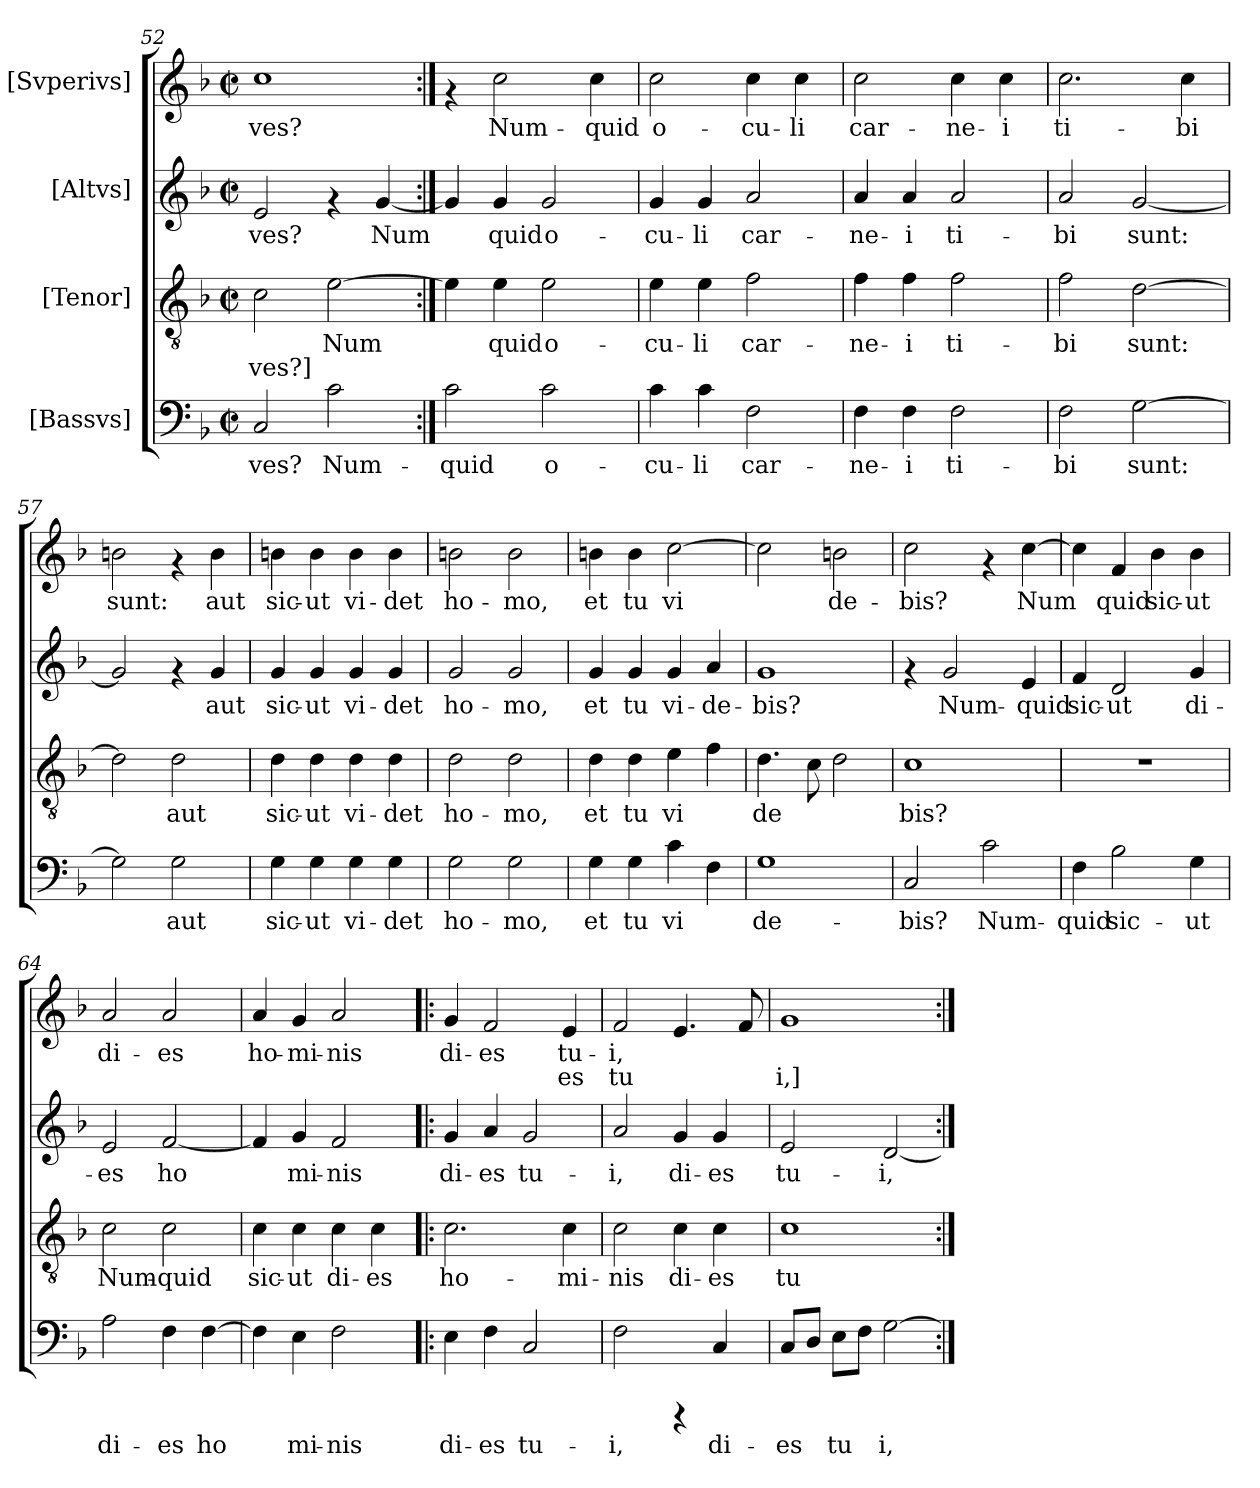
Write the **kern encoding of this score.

**kern	**text	**kern	**text	**text	**kern	**text	**kern	**text	**text
*part4	*part4	*part3	*part3	*part3	*part2	*part2	*part1	*part1	*part1
*staff4	*staff4	*staff3	*staff3	*staff3	*staff2	*staff2	*staff1	*staff1	*staff1
*I"[Bassvs]	*	*I"[Tenor]	*	*	*I"[Altvs]	*	*I"[Svperivs]	*	*
*clefF4	*	*clefGv2	*	*	*clefG2	*	*clefG2	*	*
*k[b-]	*	*k[b-]	*	*	*k[b-]	*	*k[b-]	*	*
*F:	*	*F:	*	*	*F:	*	*F:	*	*
*M2/2	*	*M2/2	*	*	*M2/2	*	*M2/2	*	*
*met(c|)	*	*met(c|)	*	*	*met(c|)	*	*met(c|)	*	*
=52	=52	=52	=52	=52	=52	=52	=52	=52	=52
!	!LO:LY:b:cj	!	!LO:LY:b:cj	!LO:LY:b:cj	!	!LO:LY:b:cj	!	!LO:LY:b:cj	!
2C/	-ves?	2c\	-	ves?]	2e/	-ves?	1cc	-ves?	.
!	!LO:LY:b:cj	!	!LO:LY:b:cj	!LO:LY:b:cj	!	!	!	!	!
2c\	Num-	[<2e\	Num-	-	4rf	.	.	.	.
!	!	!	!	!	!	!LO:LY:b:cj	!	!	!
.	.	.	.	.	[<4g/	Num-	.	.	.
!!LO:PB:g=z
=53:|!	=53:|!	=53:|!	=53:|!	=53:|!	=53:|!	=53:|!	=53:|!	=53:|!	=53:|!
!	!LO:LY:b:cj	!	!LO:LY:b:cj	!	!	!LO:LY:b:cj	!	!	!
2c\	-quid	4e\]	-	.	4g/]	--	4rf	.	.
!	!	!	!LO:LY:b:cj	!	!	!LO:LY:b:cj	!	!LO:LY:b:cj	!
.	.	4e\	-quid	.	4g/	-quid	2cc\	Num-	.
!	!LO:LY:b:cj	!	!LO:LY:b:cj	!	!	!LO:LY:b:cj	!	!	!
2c\	o-	2e\	o-	.	2g/	o-	.	.	.
!	!	!	!	!	!	!	!	!LO:LY:b:cj	!
.	.	.	.	.	.	.	4cc\	-quid	.
=54	=54	=54	=54	=54	=54	=54	=54	=54	=54
!	!LO:LY:b:cj	!	!LO:LY:b:cj	!	!	!LO:LY:b:cj	!	!LO:LY:b:cj	!
4c\	-cu-	4e\	-cu-	.	4g/	-cu-	2cc\	o-	.
!	!LO:LY:b:cj	!	!LO:LY:b:cj	!	!	!LO:LY:b:cj	!	!	!
4c\	-li	4e\	-li	.	4g/	-li	.	.	.
!	!LO:LY:b:cj	!	!LO:LY:b:cj	!	!	!LO:LY:b:cj	!	!LO:LY:b:cj	!
2F\	car-	2f\	car-	.	2a/	car-	4cc\	-cu-	.
!	!	!	!	!	!	!	!	!LO:LY:b:cj	!
.	.	.	.	.	.	.	4cc\	-li	.
=55	=55	=55	=55	=55	=55	=55	=55	=55	=55
!	!LO:LY:b:cj	!	!LO:LY:b:cj	!	!	!LO:LY:b:cj	!	!LO:LY:b:cj	!
4F\	-ne-	4f\	-ne-	.	4a/	-ne-	2cc\	car-	.
!	!LO:LY:b:cj	!	!LO:LY:b:cj	!	!	!LO:LY:b:cj	!	!	!
4F\	-i	4f\	-i	.	4a/	-i	.	.	.
!	!LO:LY:b:cj	!	!LO:LY:b:cj	!	!	!LO:LY:b:cj	!	!LO:LY:b:cj	!
2F\	ti-	2f\	ti-	.	2a/	ti-	4cc\	-ne-	.
!	!	!	!	!	!	!	!	!LO:LY:b:cj	!
.	.	.	.	.	.	.	4cc\	-i	.
=56	=56	=56	=56	=56	=56	=56	=56	=56	=56
!	!LO:LY:b:cj	!	!LO:LY:b:cj	!	!	!LO:LY:b:cj	!	!LO:LY:b:cj	!
2F\	-bi	2f\	-bi	.	2a/	-bi	2.cc\	ti-	.
!	!LO:LY:b:cj	!	!LO:LY:b:cj	!	!	!LO:LY:b:cj	!	!	!
[>2G\	sunt:	[>2d\	sunt:	.	[<2g/	sunt:	.	.	.
!	!	!	!	!	!	!	!	!LO:LY:b:cj	!
.	.	.	.	.	.	.	4cc\	-bi	.
=57	=57	=57	=57	=57	=57	=57	=57	=57	=57
!	!LO:LY:b:cj	!	!LO:LY:b:cj	!	!	!LO:LY:b:cj	!	!LO:LY:b:cj	!
2G\]	.	2d\]	.	.	2g/]	.	2b\	sunt:	.
!	!LO:LY:b:cj	!	!LO:LY:b:cj	!	!	!	!	!	!
2G\	aut	2d\	aut	.	4rf	.	4rf	.	.
!	!	!	!	!	!	!LO:LY:b:cj	!	!LO:LY:b:cj	!
.	.	.	.	.	4g/	aut	4b\	aut	.
=58	=58	=58	=58	=58	=58	=58	=58	=58	=58
!	!LO:LY:b:cj	!	!LO:LY:b:cj	!	!	!LO:LY:b:cj	!	!LO:LY:b:cj	!
4G\	sic-	4d\	sic-	.	4g/	sic-	4b\	sic-	.
!	!LO:LY:b:cj	!	!LO:LY:b:cj	!	!	!LO:LY:b:cj	!	!LO:LY:b:cj	!
4G\	-ut	4d\	-ut	.	4g/	-ut	4b\	-ut	.
!	!LO:LY:b:cj	!	!LO:LY:b:cj	!	!	!LO:LY:b:cj	!	!LO:LY:b:cj	!
4G\	vi-	4d\	vi-	.	4g/	vi-	4b\	vi-	.
!	!LO:LY:b:cj	!	!LO:LY:b:cj	!	!	!LO:LY:b:cj	!	!LO:LY:b:cj	!
4G\	-det	4d\	-det	.	4g/	-det	4b\	-det	.
=59	=59	=59	=59	=59	=59	=59	=59	=59	=59
!	!LO:LY:b:cj	!	!LO:LY:b:cj	!	!	!LO:LY:b:cj	!	!LO:LY:b:cj	!
2G\	ho-	2d\	ho-	.	2g/	ho-	2b\	ho-	.
!	!LO:LY:b:cj	!	!LO:LY:b:cj	!	!	!LO:LY:b:cj	!	!LO:LY:b:cj	!
2G\	-mo,	2d\	-mo,	.	2g/	-mo,	2b\	-mo,	.
!!LO:PB:g=z
=60	=60	=60	=60	=60	=60	=60	=60	=60	=60
!	!LO:LY:b:cj	!	!LO:LY:b:cj	!	!	!LO:LY:b:cj	!	!LO:LY:b:cj	!
4G\	et	4d\	et	.	4g/	et	4b\	et	.
!	!LO:LY:b:cj	!	!LO:LY:b:cj	!	!	!LO:LY:b:cj	!	!LO:LY:b:cj	!
4G\	tu	4d\	tu	.	4g/	tu	4b\	tu	.
!	!LO:LY:b:cj	!	!LO:LY:b:cj	!	!	!LO:LY:b:cj	!	!LO:LY:b:cj	!
4c\	vi-	4e\	vi-	.	4g/	vi-	[>2cc\	vi-	.
!	!LO:LY:b:cj	!	!LO:LY:b:cj	!	!	!LO:LY:b:cj	!	!	!
4F\	--	4f\	--	.	4a/	-de-	.	.	.
=61	=61	=61	=61	=61	=61	=61	=61	=61	=61
!	!LO:LY:b:cj	!	!LO:LY:b:cj	!	!	!LO:LY:b:cj	!	!LO:LY:b:cj	!
1G	-de-	4.d\	-de-	.	1g	-bis?	2cc\]	--	.
!	!	!	!LO:LY:b:cj	!	!	!	!	!	!
.	.	8c\	--	.	.	.	.	.	.
!	!	!	!LO:LY:b:cj	!	!	!	!	!LO:LY:b:cj	!
.	.	2d\	--	.	.	.	2b\	-de-	.
=62	=62	=62	=62	=62	=62	=62	=62	=62	=62
!	!LO:LY:b:cj	!	!LO:LY:b:cj	!	!	!	!	!LO:LY:b:cj	!
2C/	-bis?	1c	-bis?	.	4rf	.	2cc\	-bis?	.
!	!	!	!	!	!	!LO:LY:b:cj	!	!	!
.	.	.	.	.	2g/	Num-	.	.	.
!	!LO:LY:b:cj	!	!	!	!	!	!	!	!
2c\	Num-	.	.	.	.	.	4rf	.	.
!	!	!	!	!	!	!LO:LY:b:cj	!	!LO:LY:b:cj	!
.	.	.	.	.	4e/	-quid	[>4cc\	Num-	.
=63	=63	=63	=63	=63	=63	=63	=63	=63	=63
!	!LO:LY:b:cj	!	!	!	!	!LO:LY:b:cj	!	!LO:LY:b:cj	!
4F\	-quid	1r	.	.	4f/	sic-	4cc\]	--	.
!	!LO:LY:b:cj	!	!	!	!	!LO:LY:b:cj	!	!LO:LY:b:cj	!
2B-\	sic-	.	.	.	2d/	-ut	4f/	-quid	.
!	!	!	!	!	!	!	!	!LO:LY:b:cj	!
.	.	.	.	.	.	.	4b-\	sic-	.
!	!LO:LY:b:cj	!	!	!	!	!LO:LY:b:cj	!	!LO:LY:b:cj	!
4G\	-ut	.	.	.	4g/	di-	4b-\	-ut	.
=64	=64	=64	=64	=64	=64	=64	=64	=64	=64
!	!LO:LY:b:cj	!	!LO:LY:b:cj	!	!	!LO:LY:b:cj	!	!LO:LY:b:cj	!
2A\	di-	2c\	Num-	.	2e/	-es	2a/	di-	.
!	!LO:LY:b:cj	!	!LO:LY:b:cj	!	!	!LO:LY:b:cj	!	!LO:LY:b:cj	!
4F\	-es	2c\	-quid	.	[<2f/	ho-	2a/	-es	.
!	!LO:LY:b:cj	!	!	!	!	!	!	!	!
[>4F\	ho-	.	.	.	.	.	.	.	.
=65	=65	=65	=65	=65	=65	=65	=65	=65	=65
!	!LO:LY:b:cj	!	!LO:LY:b:cj	!	!	!LO:LY:b:cj	!	!LO:LY:b:cj	!
4F\]	--	4c\	sic-	.	4f/]	--	4a/	ho-	.
!	!LO:LY:b:cj	!	!LO:LY:b:cj	!	!	!LO:LY:b:cj	!	!LO:LY:b:cj	!
4E\	-mi-	4c\	-ut	.	4g/	-mi-	4g/	-mi-	.
!	!LO:LY:b:cj	!	!LO:LY:b:cj	!	!	!LO:LY:b:cj	!	!LO:LY:b:cj	!
2F\	-nis	4c\	di-	.	2f/	-nis	2a/	-nis	.
!	!	!	!LO:LY:b:cj	!	!	!	!	!	!
.	.	4c\	-es	.	.	.	.	.	.
!!LO:LB:g=z
=66!|:	=66!|:	=66!|:	=66!|:	=66!|:	=66!|:	=66!|:	=66!|:	=66!|:	=66!|:
!	!LO:LY:b:cj	!	!LO:LY:b:cj	!	!	!LO:LY:b:cj	!	!LO:LY:b:cj	!LO:LY:b:cj
4E\	di-	2.c\	ho-	.	4g/	di-	4g/	di-	-
!	!LO:LY:b:cj	!	!	!	!	!LO:LY:b:cj	!	!LO:LY:b:cj	!LO:LY:b:cj
4F\	-es	.	.	.	4a/	-es	2f/	es	-
!	!LO:LY:b:cj	!	!	!	!	!LO:LY:b:cj	!	!	!
2C/	tu-	.	.	.	2g/	tu-	.	.	.
!	!	!	!LO:LY:b:cj	!	!	!	!	!LO:LY:b:cj	!LO:LY:b:cj
.	.	4c\	-mi-	.	.	.	4e/	-tu-	-es
=67	=67	=67	=67	=67	=67	=67	=67	=67	=67
!	!LO:LY:b:cj	!	!LO:LY:b:cj	!	!	!LO:LY:b:cj	!	!LO:LY:b:cj	!LO:LY:b:cj
2F\	-i,	2c\	-nis	.	2a/	-i,	2f/	i,	tu-
!	!	!	!LO:LY:b:cj	!	!	!LO:LY:b:cj	!	!LO:LY:b:cj	!LO:LY:b:cj
4rCCC	.	4c\	di-	.	4g/	di-	4.e/	-	-
!	!LO:LY:b:cj	!	!LO:LY:b:cj	!	!	!LO:LY:b:cj	!	!	!
4C/	di-	4c\	-es	.	4g/	-es	.	.	.
!	!	!	!	!	!	!	!	!LO:LY:b:cj	!LO:LY:b:cj
.	.	.	.	.	.	.	8f/	-	-
=68	=68	=68	=68	=68	=68	=68	=68	=68	=68
!	!LO:LY:b:cj	!	!LO:LY:b:cj	!	!	!LO:LY:b:cj	!	!LO:LY:b:cj	!LO:LY:b:cj
8C/L	-es	1c	tu-	.	2e/	tu-	1g	-	i,]
!	!LO:LY:b:cj	!	!	!	!	!	!	!	!
8D/J	.	.	.	.	.	.	.	.	.
!	!LO:LY:b:cj	!	!	!	!	!	!	!	!
8E\L	tu-	.	.	.	.	.	.	.	.
!	!LO:LY:b:cj	!	!	!	!	!	!	!	!
8F\J	--	.	.	.	.	.	.	.	.
!	!LO:LY:b:cj	!	!	!	!	!LO:LY:b:cj	!	!	!
[>2G\	-i,	.	.	.	[<2d/	-i,	.	.	.
=:|!	=:|!	=:|!	=:|!	=:|!	=:|!	=:|!	=:|!	=:|!	=:|!
*-	*-	*-	*-	*-	*-	*-	*-	*-	*-
